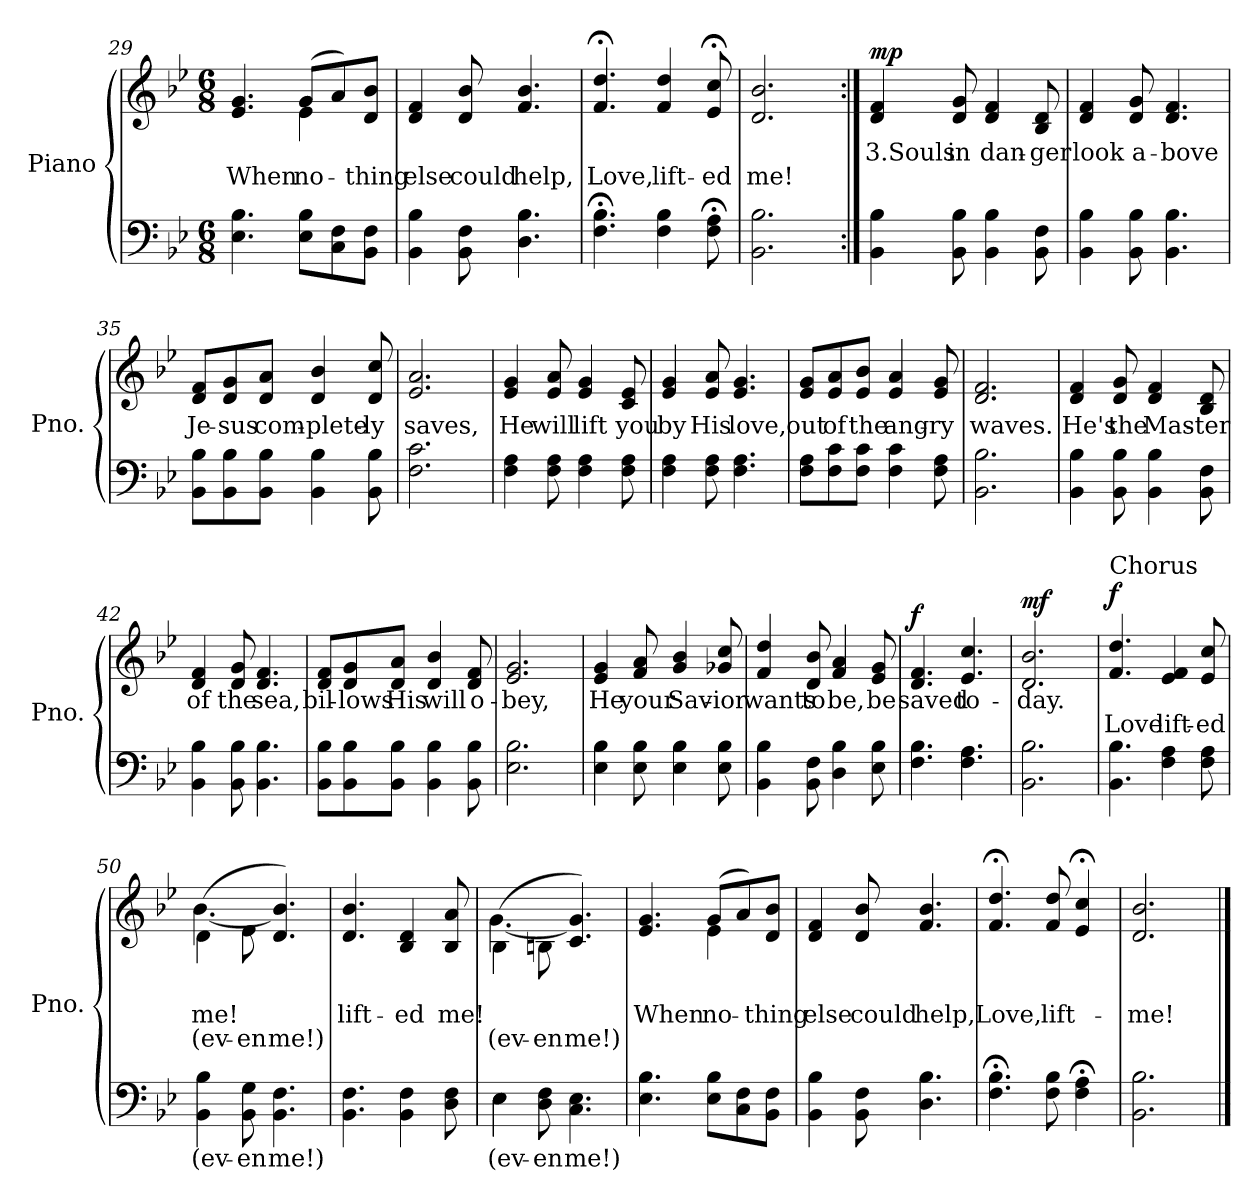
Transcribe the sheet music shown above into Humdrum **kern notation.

**kern	**text	**kern	**text	**text	**text	**dynam
*part1	*part1	*part1	*part1	*part1	*part1	*part1
*staff2	*staff2	*staff1	*staff1	*staff1	*staff1	*staff1/2
*I"Piano	*	*	*	*	*	*
*I'Pno.	*	*	*	*	*	*
*clefF4	*	*clefG2	*	*	*	*
*k[b-e-]	*	*k[b-e-]	*	*	*	*
*M6/8	*	*M6/8	*	*	*	*
=29	=29	=29	=29	=29	=29	=29
!	!	!	!	!LO:LY:b	!	!
*	*	*^	*	*	*	*
4.E-\ 4.B-\	.	4.e-/ 4.g/	4.ryy	.	-When	.	.
!	!	!	!	!	!LO:LY:b	!	!
8E-\ 8B-\L	.	(>8g/L	4e-\	.	no-	.	.
8C\ 8F\	.	8a/)	.	.	.	.	.
!	!	!	!	!	!LO:LY:b	!	!
8BB-\ 8F\J	.	8d/ 8b-/J	8ryy	.	-thing	.	.
=30	=30	=30	=30	=30	=30	=30	=30
!	!	!	!	!	!LO:LY:b	!	!
*	*	*v	*v	*	*	*	*
4BB-\ 4B-\	.	4d/ 4f/	.	else	.	.
!	!	!	!	!LO:LY:b	!	!
8BB-\ 8F\	.	8d/ 8b-/	.	could	.	.
!	!	!	!	!LO:LY:b	!	!
4.D\ 4.B-\	.	4.f/ 4.b-/	.	help,	.	.
=31	=31	=31	=31	=31	=31	=31
!	!	!	!	!LO:LY:b	!	!
4.F\;< 4.B-\;<	.	4.f/;< 4.dd/;<	.	Love,	.	.
!	!	!	!	!LO:LY:b	!	!
4F\ 4B-\	.	4f/ 4dd/	.	lift-	.	.
!	!	!	!	!LO:LY:b	!	!
8F\;< 8A\;<	.	8e-/;< 8cc/;<	.	-ed	.	.
=32	=32	=32	=32	=32	=32	=32
!	!	!	!	!LO:LY:b	!	!
2.BB-\ 2.B-\	.	2.d/ 2.b-/	.	me!	.	.
=33:|!	=33:|!	=33:|!	=33:|!	=33:|!	=33:|!	=33:|!
!	!	!	!LO:LY:b	!	!	!LO:DY:a
4BB-\ 4B-\	.	4d/ 4f/	3.Souls	.	.	mp
!	!	!	!LO:LY:b	!	!	!
8BB-\ 8B-\	.	8d/ 8g/	in	.	.	.
!	!	!	!LO:LY:b	!	!	!
4BB-\ 4B-\	.	4d/ 4f/	dan-	.	.	.
!	!	!	!LO:LY:b	!	!	!
8BB-\ 8F\	.	8B-/ 8d/	-ger	.	.	.
=34	=34	=34	=34	=34	=34	=34
!	!	!	!LO:LY:b	!	!	!
4BB-\ 4B-\	.	4d/ 4f/	look	.	.	.
!	!	!	!LO:LY:b	!	!	!
8BB-\ 8B-\	.	8d/ 8g/	a-	.	.	.
!	!	!	!LO:LY:b	!	!	!
4.BB-\ 4.B-\	.	4.d/ 4.f/	-bove	.	.	.
=35	=35	=35	=35	=35	=35	=35
!	!	!	!LO:LY:b	!	!	!
8BB-\ 8B-\L	.	8d/ 8f/L	Je-	.	.	.
!	!	!	!LO:LY:b	!	!	!
8BB-\ 8B-\	.	8d/ 8g/	-sus	.	.	.
!	!	!	!LO:LY:b	!	!	!
8BB-\ 8B-\J	.	8d/ 8a/J	com-	.	.	.
!	!	!	!LO:LY:b	!	!	!
4BB-\ 4B-\	.	4d/ 4b-/	-plete-	.	.	.
!	!	!	!LO:LY:b	!	!	!
8BB-\ 8B-\	.	8d/ 8cc/	-ly	.	.	.
=36	=36	=36	=36	=36	=36	=36
!	!	!	!LO:LY:b	!	!	!
2.F\ 2.c\	.	2.e-/ 2.a/	saves,	.	.	.
!!LO:PB:g=z
=37	=37	=37	=37	=37	=37	=37
!	!	!	!LO:LY:b	!	!	!
4F\ 4A\	.	4e-/ 4g/	He	.	.	.
!	!	!	!LO:LY:b	!	!	!
8F\ 8A\	.	8e-/ 8a/	will	.	.	.
!	!	!	!LO:LY:b	!	!	!
4F\ 4A\	.	4e-/ 4g/	lift	.	.	.
!	!	!	!LO:LY:b	!	!	!
8F\ 8A\	.	8c/ 8e-/	you	.	.	.
=38	=38	=38	=38	=38	=38	=38
!	!	!	!LO:LY:b	!	!	!
4F\ 4A\	.	4e-/ 4g/	by	.	.	.
!	!	!	!LO:LY:b	!	!	!
8F\ 8A\	.	8e-/ 8a/	His	.	.	.
!	!	!	!LO:LY:b	!	!	!
4.F\ 4.A\	.	4.e-/ 4.g/	love,	.	.	.
=39	=39	=39	=39	=39	=39	=39
!	!	!	!LO:LY:b	!	!	!
8F\ 8A\L	.	8e-/ 8g/L	out	.	.	.
!	!	!	!LO:LY:b	!	!	!
8F\ 8c\	.	8e-/ 8a/	of	.	.	.
!	!	!	!LO:LY:b	!	!	!
8F\ 8c\J	.	8e-/ 8b-/J	the	.	.	.
!	!	!	!LO:LY:b	!	!	!
4F\ 4c\	.	4e-/ 4a/	ang-	.	.	.
!	!	!	!LO:LY:b	!	!	!
8F\ 8A\	.	8e-/ 8g/	-ry	.	.	.
=40	=40	=40	=40	=40	=40	=40
!	!	!	!LO:LY:b	!	!	!
2.BB-\ 2.B-\	.	2.d/ 2.f/	waves.	.	.	.
=41	=41	=41	=41	=41	=41	=41
!	!	!	!LO:LY:b	!	!	!
4BB-\ 4B-\	.	4d/ 4f/	He's	.	.	.
!	!	!	!LO:LY:b	!	!	!
8BB-\ 8B-\	.	8d/ 8g/	the	.	.	.
!	!	!	!LO:LY:b	!	!	!
4BB-\ 4B-\	.	4d/ 4f/	Mas-	.	.	.
!	!	!	!LO:LY:b	!	!	!
8BB-\ 8F\	.	8B-/ 8d/	-ter	.	.	.
=42	=42	=42	=42	=42	=42	=42
!	!	!	!LO:LY:b	!	!	!
4BB-\ 4B-\	.	4d/ 4f/	of	.	.	.
!	!	!	!LO:LY:b	!	!	!
8BB-\ 8B-\	.	8d/ 8g/	the	.	.	.
!	!	!	!LO:LY:b	!	!	!
4.BB-\ 4.B-\	.	4.d/ 4.f/	sea,	.	.	.
=43	=43	=43	=43	=43	=43	=43
!	!	!	!LO:LY:b	!	!	!
8BB-\ 8B-\L	.	8d/ 8f/L	bil-	.	.	.
!	!	!	!LO:LY:b	!	!	!
8BB-\ 8B-\	.	8d/ 8g/	-lows	.	.	.
!	!	!	!LO:LY:b	!	!	!
8BB-\ 8B-\J	.	8d/ 8a/J	His	.	.	.
!	!	!	!LO:LY:b	!	!	!
4BB-\ 4B-\	.	4d/ 4b-/	will	.	.	.
!	!	!	!LO:LY:b	!	!	!
8BB-\ 8B-\	.	8d/ 8f/	o-	.	.	.
=44	=44	=44	=44	=44	=44	=44
!	!	!	!LO:LY:b	!	!	!
2.E-\ 2.B-\	.	2.e-/ 2.g/	-bey,	.	.	.
=45	=45	=45	=45	=45	=45	=45
!	!	!	!LO:LY:b	!	!	!LO:DY:a
!	!	!	!	!	!	!LO:DY:n=1:a
4E-\ 4B-\	.	4e-/ 4g/	He	.	.	mf mf
!	!	!	!LO:LY:b	!	!	!
8E-\ 8B-\	.	8f/ 8a/	your	.	.	.
!	!	!	!LO:LY:b	!	!	!
4E-\ 4B-\	.	4g/ 4b-/	Sav-	.	.	.
!	!	!	!LO:LY:b	!	!	!
8E-\ 8B-\	.	8g-X/ 8cc/	-ior	.	.	.
!!LO:LB:g=z
=46	=46	=46	=46	=46	=46	=46
!	!	!	!LO:LY:b	!	!	!
4BB-\ 4B-\	.	4f/ 4dd/	wants	.	.	.
!	!	!	!LO:LY:b	!	!	!
8BB-\ 8F\	.	8d/ 8b-/	to	.	.	.
!	!	!	!LO:LY:b	!	!	!
4D\ 4B-\	.	4f/ 4a/	be,	.	.	.
!	!	!	!LO:LY:b	!	!	!
8E-\ 8B-\	.	8e-/ 8g/	be	.	.	.
=47	=47	=47	=47	=47	=47	=47
!	!	!	!LO:LY:b	!	!	!LO:DY:a
4.F\ 4.B-\	.	4.d/ 4.f/	saved	.	.	f
!	!	!	!LO:LY:b	!	!	!
4.F\ 4.A\	.	4.e-/ 4.cc/	to-	.	.	.
=48	=48	=48	=48	=48	=48	=48
!	!	!	!LO:LY:b	!	!	!LO:DY:a
2.BB-\ 2.B-\	.	2.d/ 2.b-/	-day.	.	.	mf
=49	=49	=49	=49	=49	=49	=49
!	!	!LO:TX:a:t=Chorus	!	!	!	!
!	!	!	!	!LO:LY:b	!	!LO:DY:b
4.BB-\ 4.B-\	.	4.f/ 4.dd/	.	Love	.	f
!	!	!	!	!LO:LY:b	!	!
4F\ 4A\	.	4e-/ 4f/	.	lift-	.	.
!	!	!	!	!LO:LY:b	!	!
8F\ 8A\	.	8e-/ 8cc/	.	-ed	.	.
=50	=50	=50	=50	=50	=50	=50
!	!LO:LY:b	!	!	!LO:LY:b	!LO:LY:b	!
*	*	*^	*	*	*	*
4BB-\ 4B-\	(ev-	(>4d\	[4.b-\	.	me!	(ev-	.
!	!LO:LY:b	!	!	!	!	!LO:LY:b	!
8BB-\ 8G\	-en	8e-\	.	.	.	-en	.
!	!LO:LY:b	!	!	!	!	!LO:LY:b	!
4.BB-\ 4.F\	me!)	4.d/ 4.b-/])	4.ryy	.	.	me!)	.
=51	=51	=51	=51	=51	=51	=51	=51
!	!	!	!	!	!LO:LY:b	!	!
*	*	*v	*v	*	*	*	*
4.BB-\ 4.F\	.	4.d/ 4.b-/	.	lift-	.	.
!	!	!	!	!LO:LY:b	!	!
4BB-\ 4F\	.	4B-/ 4d/	.	-ed	.	.
!	!	!	!	!LO:LY:b	!	!
8D\ 8F\	.	8B-/ 8a/	.	me!	.	.
=52	=52	=52	=52	=52	=52	=52
!	!LO:LY:b	!	!	!	!LO:LY:b	!
*^	*	*^	*	*	*	*
4E-\	4E-\	(ev-	(>4B-\	[4.g\	.	.	(ev-	.
!	!	!LO:LY:b	!	!	!	!	!LO:LY:b	!
8D\ 8F\	2ryy	-en	8Bn\	.	.	.	-en	.
!	!	!LO:LY:b	!	!	!	!	!LO:LY:b	!
4.C\ 4.E-\	.	me!)	4.c/ 4.g/])	4.ryy	.	.	me!)	.
*v	*v	*	*	*	*	*	*	*
=53	=53	=53	=53	=53	=53	=53	=53
*	*	*MM105	*	*	*	*	*
!	!	!	!	!	!LO:LY:b	!	!
4.E-\ 4.B-\	.	4.e-/ 4.g/	4.ryy	.	-When	.	.
!	!	!	!	!	!LO:LY:b	!	!
8E-\ 8B-\L	.	(>8g/L	4e-\	.	no-	.	.
8C\ 8F\	.	8a/)	.	.	.	.	.
!	!	!	!	!	!LO:LY:b	!	!
8BB-\ 8F\J	.	8d/ 8b-/J	8ryy	.	-thing	.	.
*	*	*v	*v	*	*	*	*
=54	=54	=54	=54	=54	=54	=54
*	*	*MM90	*	*	*	*
*	*	*^	*	*	*	*
!	!	!	!	!	!LO:LY:b	!	!
*	*	*v	*v	*	*	*	*
4BB-\ 4B-\	.	4d/ 4f/	.	else	.	.
!	!	!	!	!LO:LY:b	!	!
8BB-\ 8F\	.	8d/ 8b-/	.	could	.	.
!	!	!	!	!LO:LY:b	!	!
4.D\ 4.B-\	.	4.f/ 4.b-/	.	help,	.	.
=55	=55	=55	=55	=55	=55	=55
!	!	!	!	!LO:LY:b	!	!
4.F\;< 4.B-\;<	.	4.f/;< 4.dd/;<	.	Love,	.	.
!	!	!	!	!LO:LY:b	!	!
8F\ 8B-\	.	8f/ 8dd/	.	lift-	.	.
4F\;< 4A\;<	.	4e-/;< 4cc/;<	.	.	.	.
!!LO:LB:g=z
=56	=56	=56	=56	=56	=56	=56
!	!	!	!	!LO:LY:b	!	!
2.BB-\ 2.B-\	.	2.d/ 2.b-/	.	me!	.	.
==	==	==	==	==	==	==
*-	*-	*-	*-	*-	*-	*-
